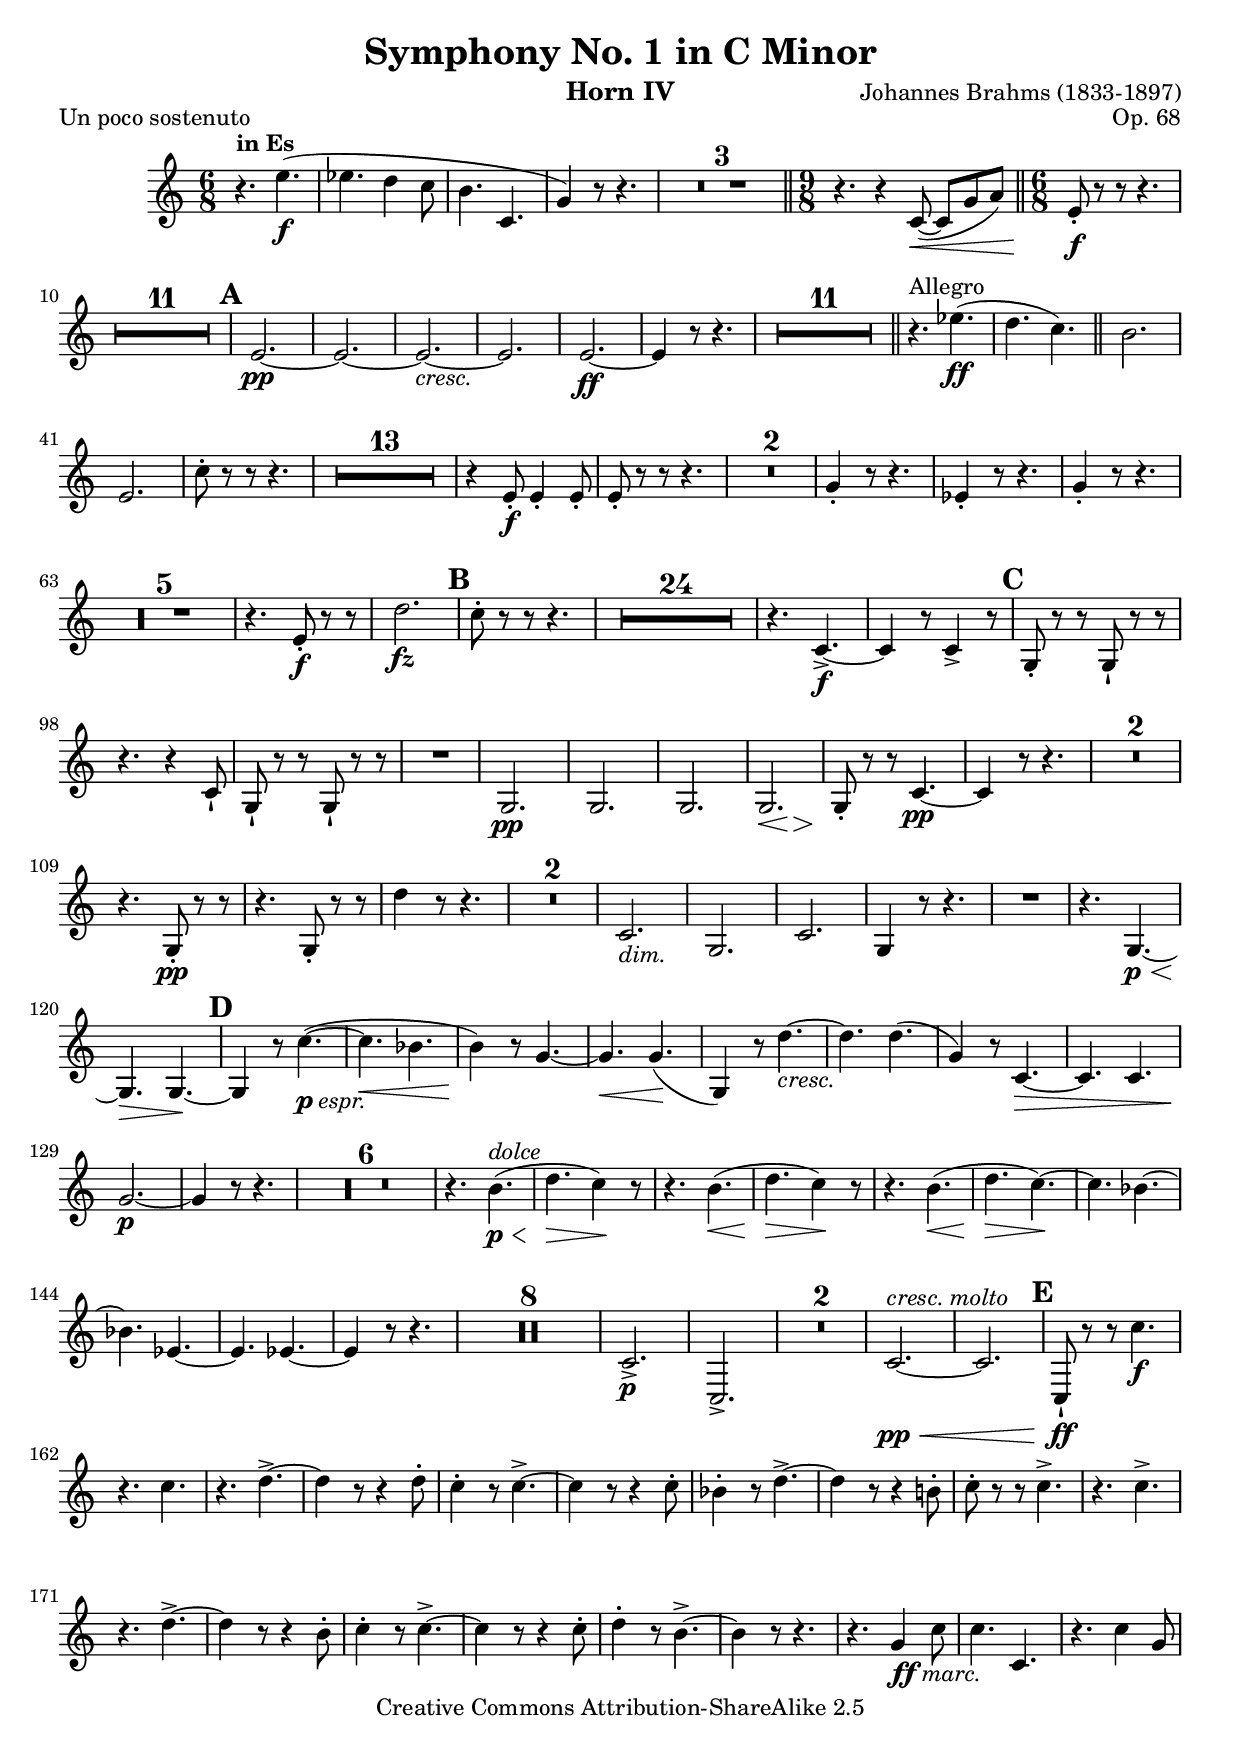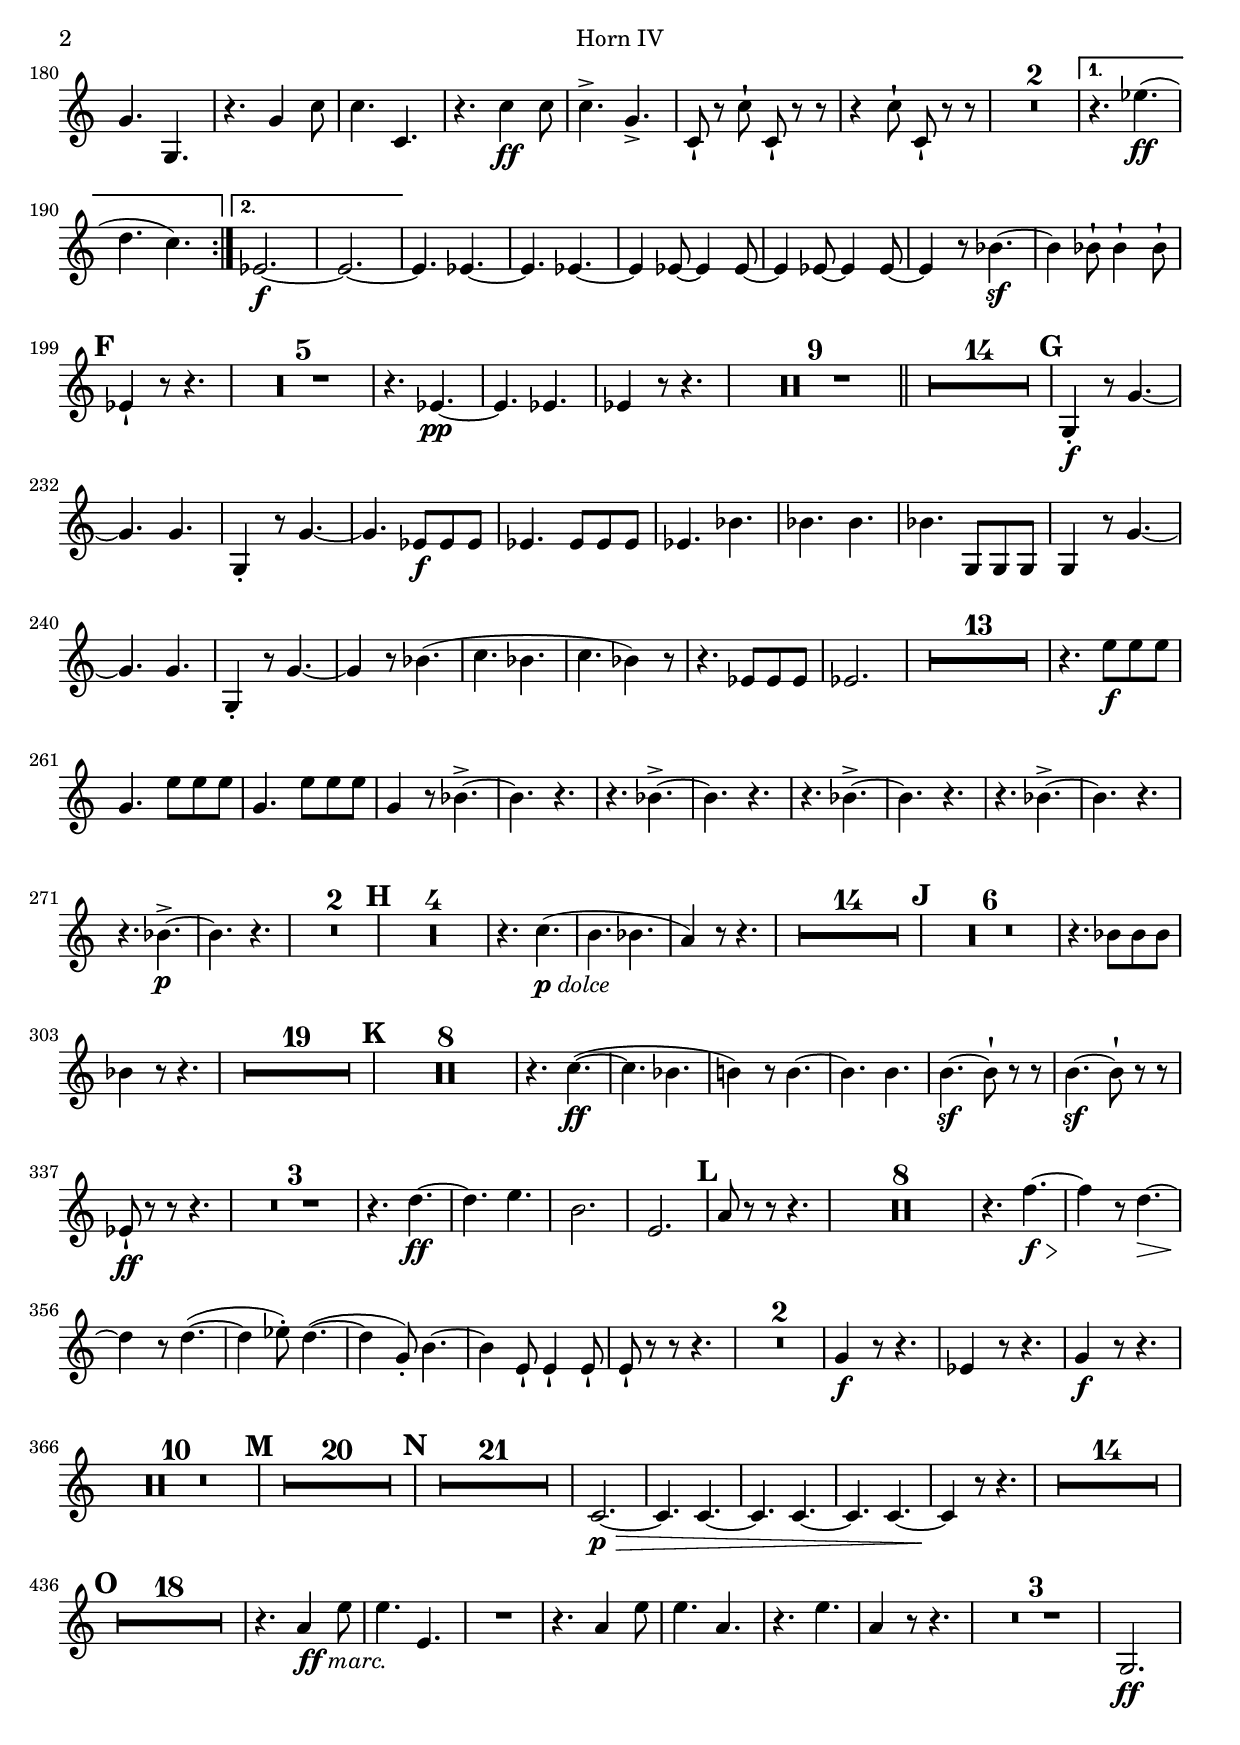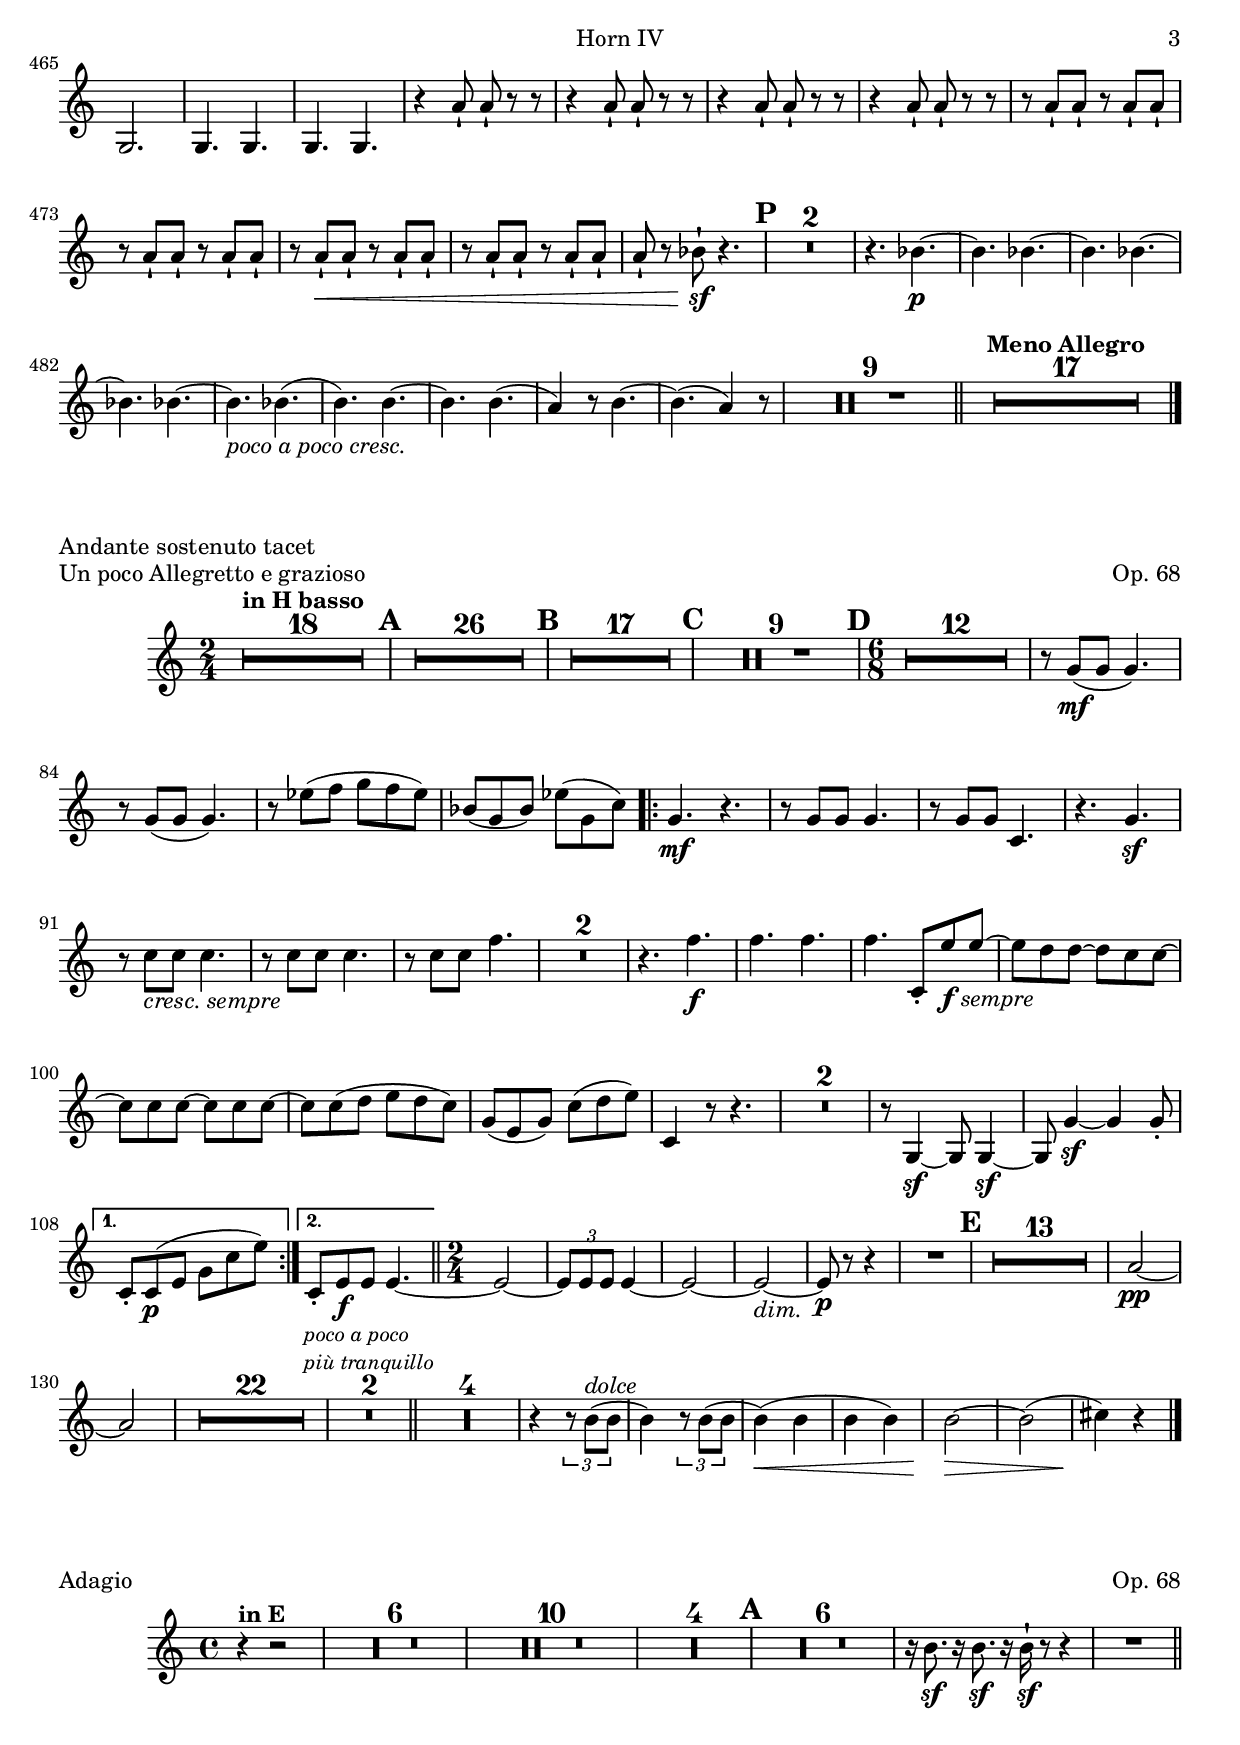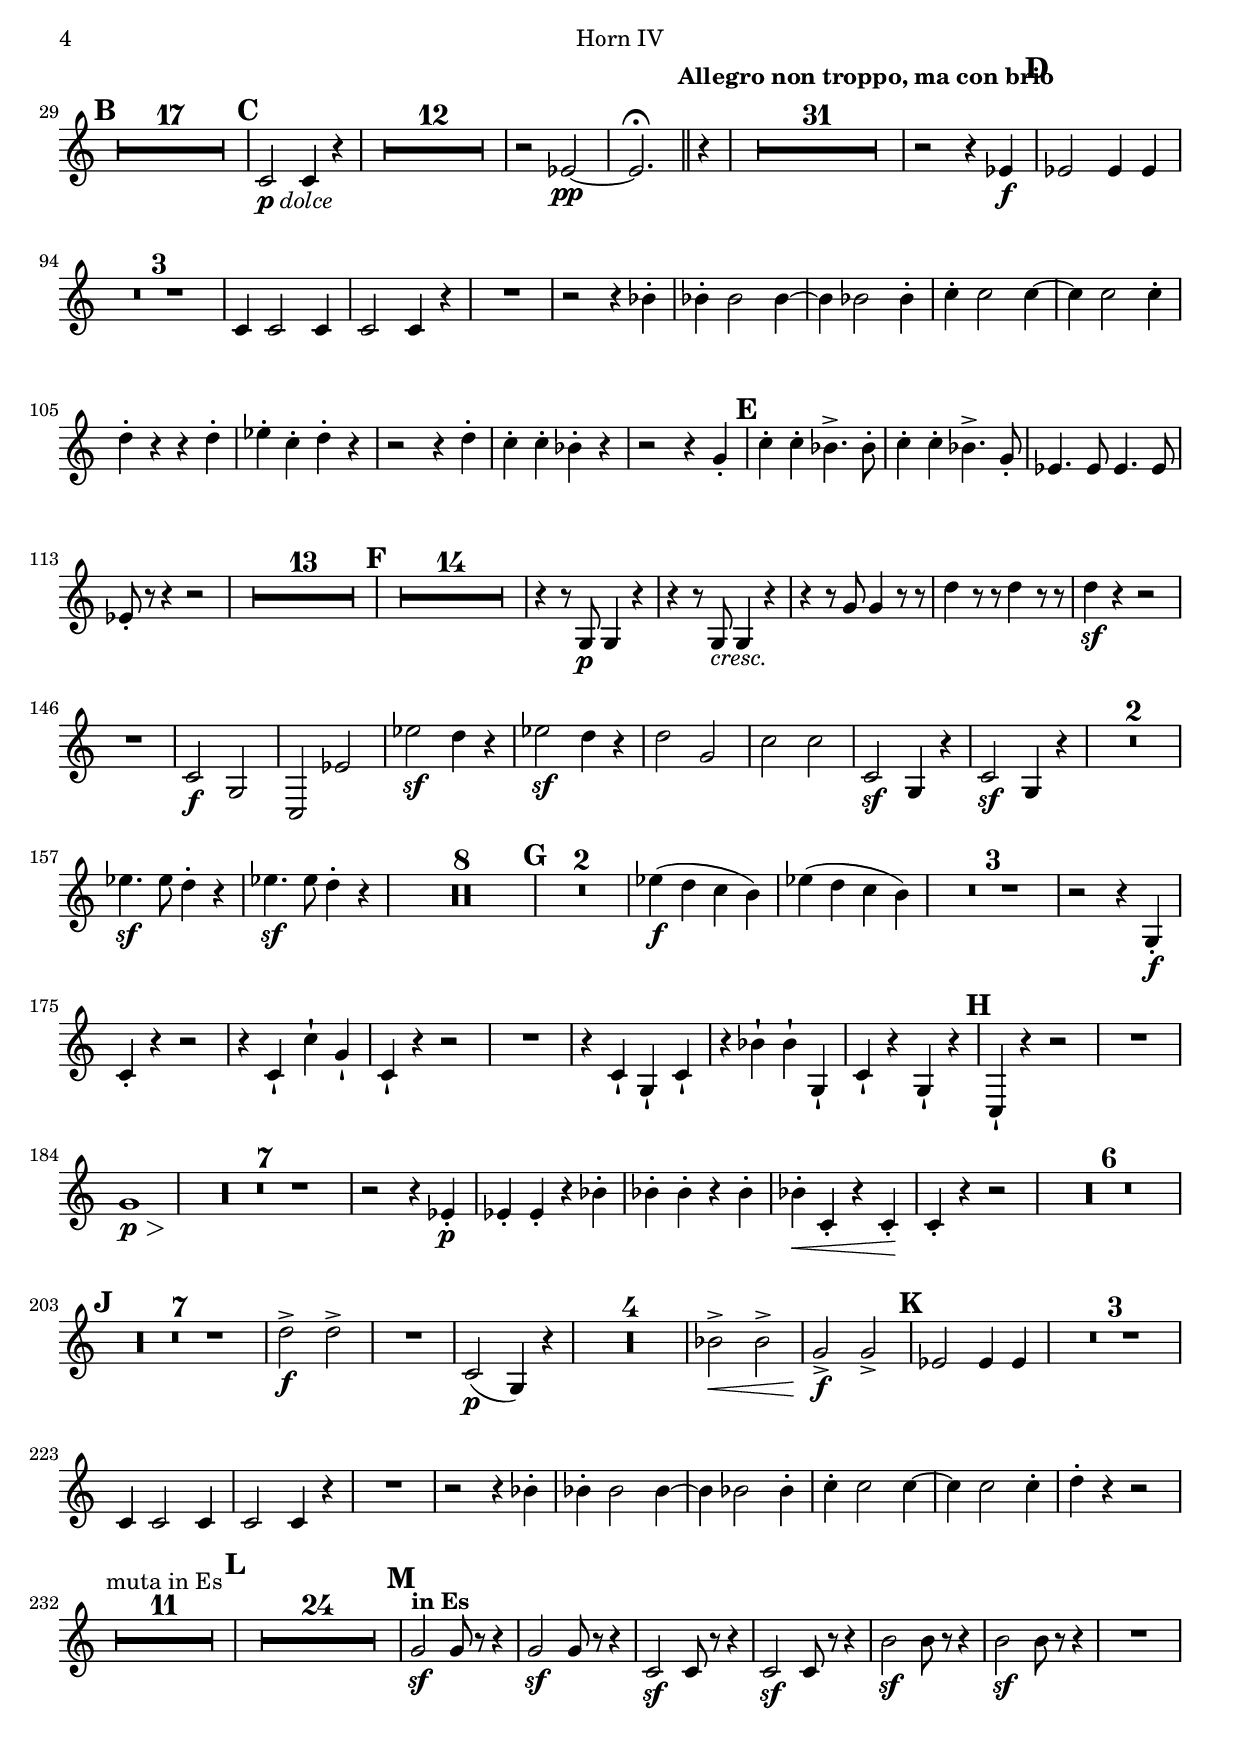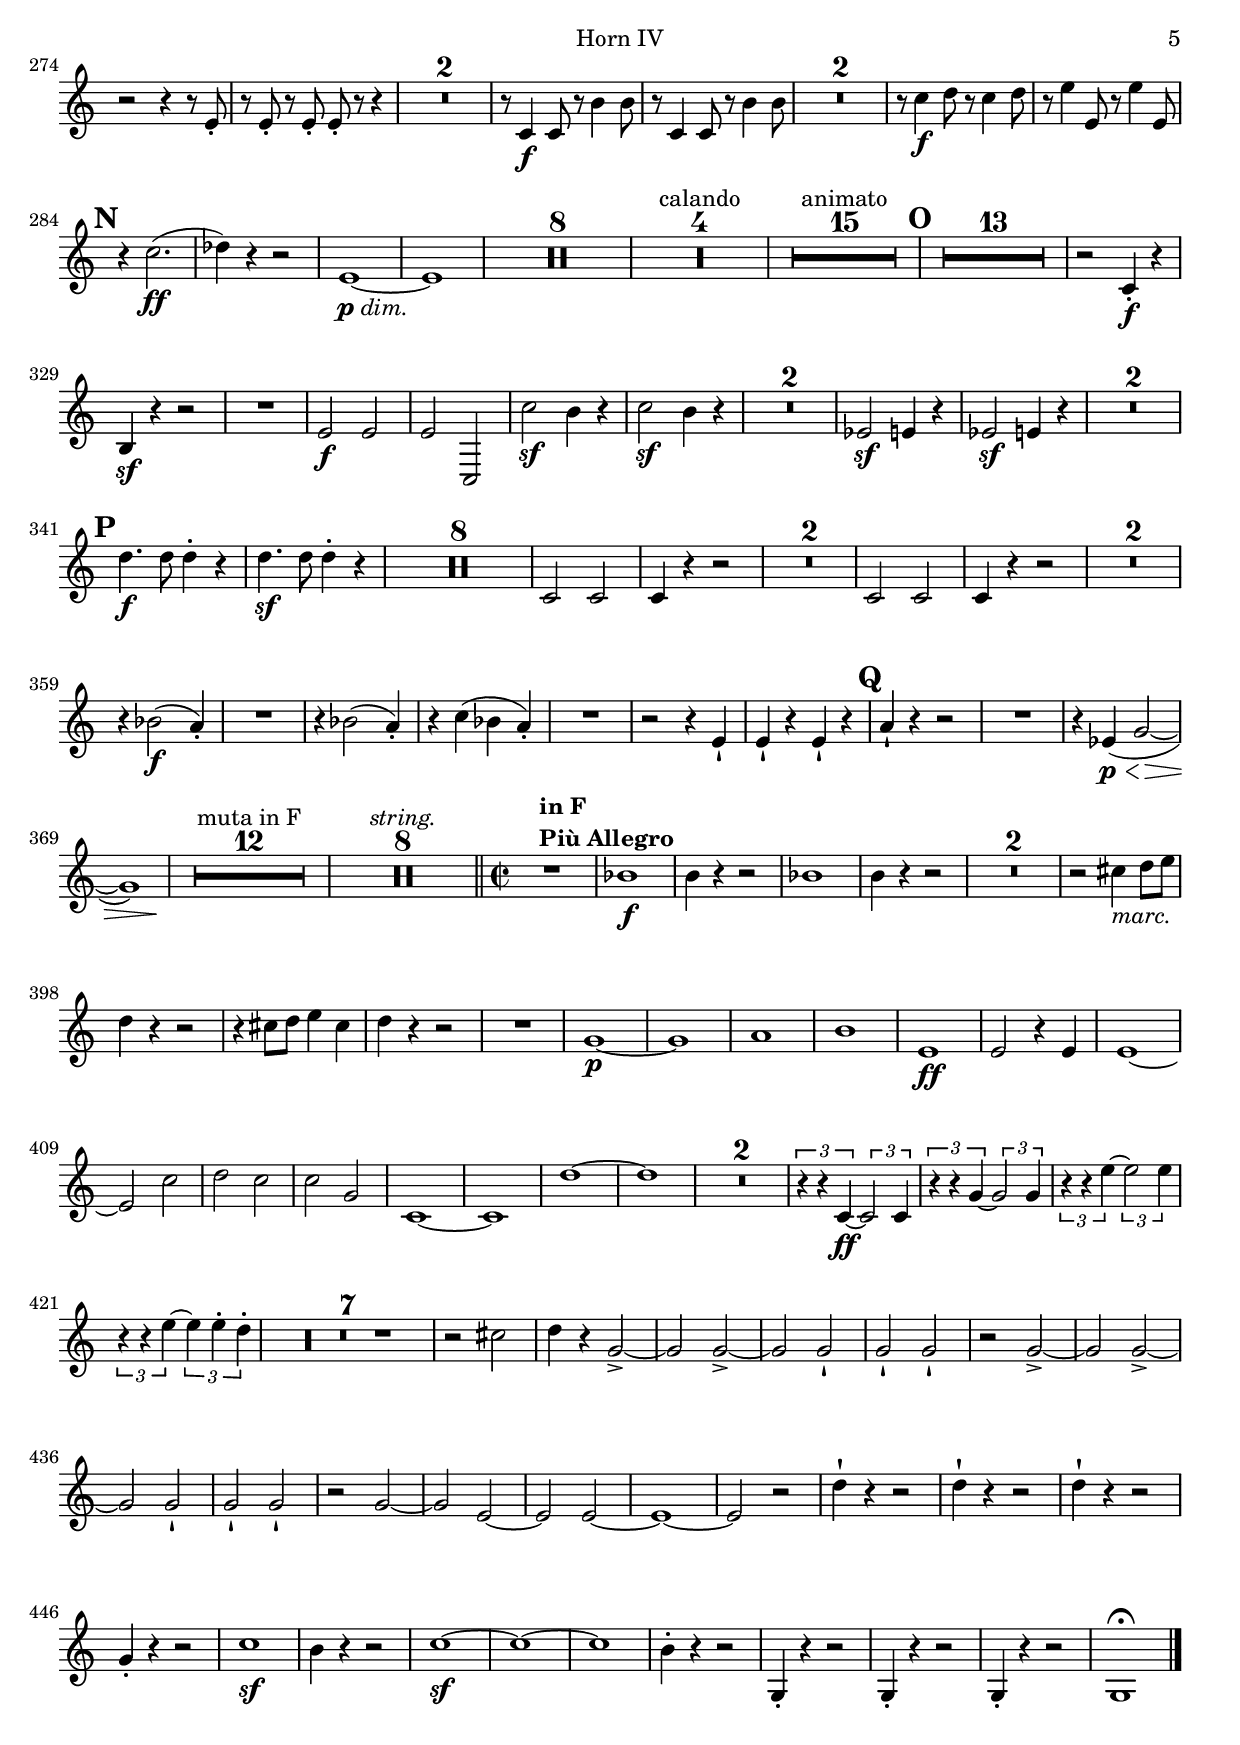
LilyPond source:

\version "2.11.39"

\include "defs.lyi"
hornFourMvtI = \relative c''
{
  \transposition ees
  \key c \major
  \time 6/8
  r4.^\markup{\bold{in Es}} e(\f |
  ees d4 c8 |
  b4. c, |
  g'4) r8 r4. |
  R2.*3 | \bar "||"
  \time 9/8
  r4. r4 c,8~(\< c g' a) | \bar "||"
  \time 6/8
  e-.\f r r r4. |
  R2.*11 |

  \mark \default
  e2.~\pp |
  e2.~ |
  e2.~_\markup{\italic cresc.} |
  e2. |
  e2.~\ff |
  e4 r8 r4. |
  R2.*11 | \bar "||"
  r4.^\markup{Allegro} ees'(\ff |
  d c) | \bar "||"
  \repeat volta 2
  {
    b2. |
    e, |
    c'8-. r r r4. |
    R2.*13 |
    r4 e,8-.\f e4-. e8-. |
    e-. r r r4. |
    R2.*2 |
    g4-. r8 r4. |
    ees4-. r8 r4. |
    g4-. r8 r4. |
    R2.*5 |
    r4. e8-.\f r r |
    d'2.\fz |

    \mark \default
    c8-. r r r4. |
    R2.*24 |
    r4. c,~->\f |
    c4 r8 c4-> r8 |

    \mark \default
    g8-. r r g-| r r |
    r4. r4 c8-|
    g8-| r r g-| r r |
    R2. |
    g2.\pp |
    g2. |
    g2. |
    << g2. {s8\< s s s\> s s\!} >> |
    g8-. r r c4.~\pp |
    c4 r8 r4. |
    R2.*2 |
    r4. g8-.\pp r r |
    r4. g8-. r r |
    d''4 r8 r4. |
    R2.*2 |
    c,2._\markup{\italic dim.} |
    g |
    c |
    g4 r8 r4. |
    R2. |
    r4. g~\p\< |
    g\> g~\! |

    \mark \default
    g4 r8 c'4.~(_\markup{\dynamic p \italic espr.} |
    c4.\< bes |
    b4)\! r8 g4.~ |
    g\< g\!( |
    g,4) r8 d''4.~_\markup{\italic cresc.} |
    d d( |
    g,4) r8 c,4.~\> |
    c c |
    g'2.~\p |
    g4 r8 r4. |
    R2.*6 |
    r4. b(^\markup{\italic dolce}\p\< |
    d\> c4)\! r8 |
    r4. b(\< |
    d\> c4)\! r8 |
    r4. b(\< |
    d\> c4.~)\! |
    c bes~ |
    bes ees,~ |
    ees ees~ |
    ees4 r8 r4. |
    R2.*8 |
    c2.->\p |
    c,-> |
    R2.*2 |
    c'2.~^\markup{\italic{cresc. molto}}\pp\< |
    c |

    \mark \default
    c,8-|\ff r r c''4.\f |
    r c |
    r d~-> |
    d4 r8 r4 d8-. |
    c4-. r8 c4.~-> |
    c4 r8 r4 c8-. |
    bes4-. r8 d4.~-> |
    d4 r8 r4 b!8-. |
    c-. r r c4.-> |
    r c-> |
    r d~-> |
    d4 r8 r4 b8-. |
    c4-. r8 c4.~-> |
    c4 r8 r4 c8-. |
    d4-. r8 b4.~-> |
    b4 r8 r4. |
    r g4_\markup{\dynamic ff \italic marc.} c8 |
    c4. c, |
    r c'4 g8 |
    g4. g, |
    r g'4 c8 |
    c4. c, |
    r c'4\ff c8 |
    c4.-> g-> |
    c,8-| r c'-| c,-| r r |
    r4 c'8-| c,-| r r |
    R2.*2 |
  }
  \alternative
  {
    {r4. ees'(\ff | d c) |}
    {ees,2.~\f| ees~ |}
  }
  ees4. ees~ |
  ees4. ees~ |
  ees4 ees8~ ees4 ees8~ |
  ees4 ees8~ ees4 ees8~ |
  ees4 r8 bes'4.~\sf |
  bes4 bes8-| bes4-| bes8-| |

  \mark \default
  ees,4-| r8 r4. |
  R2.*5 |
  r4. ees4.~\pp |
  ees ees |
  ees4 r8 r4. |
  R2.*9 | \bar "||"
  R2.*14 |

  \mark \default
  g,4-.\f r8 g'4.~ |
  g g |
  g,4-. r8 g'4.~ |
  g ees8\f ees ees |
  ees4. ees8 ees ees |
  ees4. bes' |
  bes bes |
  bes g,8 g g |
  g4 r8 g'4.~ |
  g g |
  g,4-. r8 g'4.~ | 
  g4 r8 bes4.( |
  c bes |
  c bes4) r8 |
  r4. ees,8 ees ees |
  ees2. |
  R2.*13 |
  r4. e'8\f e e |
  g,4. e'8 e e |
  g,4. e'8 e e |
  g,4 r8 bes4.~-> |
  bes r |
  r bes~-> |
  bes r |
  r bes~-> |
  bes r |
  r bes~-> |
  bes r |
  r bes~->\p |
  bes r |
  R2.*2 |

  \mark \default
  R2.*4 |
  r4. c(_\markup{\dynamic p \italic dolce} |
  b bes |
  a4) r8 r4. |
  R2.*14 |

  \mark \default
  R2.*6 |
  r4. bes8 bes bes |
  bes4 r8 r4. |
  R2.*19 |

  \mark \default
  R2.*8 |
  r4. c~(\ff |
  c bes |
  b!4) r8 b4.~ |
  b b |
  b4.~\sf b8-| r r |
  b4.~\sf b8-| r r |
  ees,8-|\ff r r r4. |
  R2.*3 |
  r4. d'~\ff |
  d e |
  b2. |
  e, |

  \mark \default
  a8 r r r4. |
  R2.*8 |
  r4. f'4.~\f\> |
  f4\! r8 d4.~\> |
  d4\! r8 d4.~( |
  d4 ees8-.) d4.~( |
  d4 g,8-.) b4.~ |
  b4 e,8-| e4-| e8-| |
  e8-| r r r4. |
  R2.*2 |
  g4\f r8 r4. |
  ees4 r8 r4. |
  g4\f r8 r4. |
  R2.*10 |

  \mark \default
  R2.*20 |

  \mark \default
  R2.*21 |
  c,2.~\p\> |
  c4. c4.~ |
  c4. c4.~ |
  c4. c4.~ |
  c4\! r8 r4. |
  R2.*14 |

  \mark \default
  R2.*18 |
  r4. a'4_\markup{\dynamic ff \italic marc.} e'8 |
  e4. e, |
  R2. |
  r4. a4 e'8 |
  e4. a, |
  r4. e' |
  a,4 r8 r4. |
  R2.*3 |
  g,2.\ff |
  g |
  g4. g |
  g g |
  r4 a'8-| a-| r r |
  r4 a8-| a-| r r |
  r4 a8-| a-| r r |
  r4 a8-| a-| r r |
  r8 a-| a-| r a-| a-| |
  r8 a-| a-| r a-| a-| |
  r8 a-|\< a-| r a-| a-| |
  r8 a-| a-| r a-| a-| |
  a8-| r bes-|\sf r4. |

  \mark \default
  R2.*2 |
  r4. bes~\p |
  bes bes~ |
  bes bes~ |
  bes bes~ |
  bes_\markup{\italic{poco a poco cresc.}} bes( |
  b) b~ |
  b b( |
  a4) r8 b4.~ |
  b( a4) r8 |
  R2.*9 | \bar "||"
  \once \override MultiMeasureRestText #'springs-and-rods
    = #ly:multi-measure-rest::set-text-rods
  R2.*17^\markup{\bold{Meno Allegro}} | \bar "|."
  }


hornFourMvtIII = \relative c''
{
  \key c \major
  \time 2/4
  \once \override MultiMeasureRestText #'springs-and-rods
    = #ly:multi-measure-rest::set-text-rods
  R2*18^\markup{\bold{in H basso}} |

  \mark \default
  R2*26 |

  \mark \default
  R2*17 |

  \mark \default
  R2*9 |

  \mark \default
  \time 6/8
  R2.*12 |
  r8 g(\mf g g4.) |
  r8 g( g g4.) |
  r8 ees'( f g f ees) |
  bes( g bes) ees( g, c) |
  \repeat volta 2
  {
    g4.\mf r |
    r8 g g g4. |
    r8 g g c,4. |
    r g'\sf |
    r8 c_\markup{\italic{cresc. sempre}} c c4. |
    r8 c c c4. |
    r8 c c f4. |
    R2.*2 |
    r4. f\f |
    f f |
    f c,8-. e'_\markup{\dynamic f \italic sempre} e~ |
    e d d~ d c c~ |
    c c c~ c c c~ |
    c c( d e d c) |
    g( e g) c( d e) |
    c,4 r8 r4. |
    R2.*2 |
    r8 g4~\sf g8 g4~\sf |
    g8 g'4~\sf g g8-. |
  }
  \alternative
  {
    {c,8-. c(\p e g c e) |}
    {c,8-. e\f e e4.~ | \bar "||"}
  }

  \time 2/4
  e2~ |
  \times 2/3 {e8 e e} e4~ |
  e2~ |
  e2~_\markup{\italic dim.} |
  e8\p r r4 |
  R2 |

  \mark \default
  R2*13 |
  a2~\pp | a |
  R2*22 |
  R2*2^\markup{\smaller \italic {\column {\line{poco a poco} \line{più tranquillo}}}} | \bar "||"
  R2*4
  r4 \times 2/3 {r8 b(^\markup{\italic dolce} b} |
  b4) \times 2/3 {r8 b( b} |
  b4)(\< b |
  b b) |
  b2~\> |
  b~( |
  cis4)\! r4 | \bar "|."
}


hornFourMvtIV = \relative c''
{
  \transposition e,
  \partial 4*3 r4^\markup{\bold {in E}} r2 |
  R1*6 |
  R1*10 |
  R1*4 |

  \mark \default
  R1*6 |
  r16 b8.\sf r16 b8.\sf r16 b-|\sf r8 r4 |
  R1 | \bar "||"

  \mark \default
  R1*17 |

  \mark \default
  c,2_\markup{\dynamic p \italic dolce} c4 r |
  R1*12 |
  r2 ees~\pp |
  ees2.\fermata \bar "||"
    \once \override TextScript #'extra-offset = #'(-2.0 . 1.5)
    r4^\markup{\bold{Allegro non troppo, ma con brio}} |
  R1*31 |
  r2 r4 ees\f |

  \mark \default
  ees2 ees4 ees |
  R1*3 |
  c4 c2 c4 |
  c2 c4 r |
  R1 |
  r2 r4 bes'-. |
  bes-. bes2 bes4~ |
  bes4 bes2 bes4-. |
  c4-. c2 c4~ |
  c4 c2 c4-. |
  d4-. r r d-. |
  ees-. c-. d-. r |
  r2 r4 d-. |
  c-. c-. bes-. r |
  r2 r4 g-. |

  \mark \default
  c4-. c-. bes4.-> bes8-. |
  c4-. c-. bes4.-> g8-. |
  ees4. ees8 ees4. ees8 |
  ees8-. r r4 r2 |
  R1*13 |

  \mark \default
  R1*14 |
  r4 r8 g,\p g4 r |
  r4 r8 g_\markup{\italic cresc.} g4 r |
  r4 r8 g' g4 r8 r |
  d'4 r8 r d4 r8 r |
  d4\sf r r2 |
  R1 |
  c,2\f g |
  c, ees' |
  ees'2\sf d4 r |
  ees2\sf d4 r |
  d2 g, |
  c c |
  c,2\sf g4 r |
  c2\sf g4 r |
  R1*2 |
  ees''4.\sf ees8 d4-. r |
  ees4.\sf ees8 d4-. r |
  R1* 8 |

  \mark \default
  R1*2 |
  ees4(\f d c b) |
  ees4( d c b) |
  R1*3 |
  r2 r4 g,-.\f |
  c-. r r2 |
  r4 c-| c'-| g-| |
  c,-| r r2 |
  R1 |
  r4 c-| g-| c-| |
  r bes'-| bes-| g,-| |
  c-| r g-| r |

  \mark \default
  c,-| r r2 |
  R1 |
  << g''1 {s4\p\> s s s\!} >> |
  R1*7 |
  r2 r4 ees4-.\p |
  ees-. ees-. r bes'-. |
  bes-. bes-. r bes-. |
  bes-.\< c,-. r c-.\! |
  c-. r r2 |
  R1*6 |

  \mark \default
  R1*7 |
  d'2->\f d-> |
  R1 |
  c,2(\p g4) r |
  R1*4 |
  bes'2->\< bes-> |
  g->\f g-> |

  \mark \default
  ees2 ees4 ees |
  R1*3 |
  c4 c2 c4 |
  c2 c4 r |
  R1 |
  r2 r4 bes'-. |
  bes4-. bes2 bes4~ |
  bes4 bes2 bes4-. |
  c4-. c2 c4~ |
  c4 c2 c4-. |
  d4-. r r2 |
  \transposition ees,
  R1*11^\markup{muta in Es} |

  \mark \default
  R1*24 |

  \mark \default
  g,2\sf^\markup{\bold {in Es}} g8 r r4 |
  g2\sf g8 r r4 |
  c,2\sf c8 r r4 |
  c2\sf c8 r r4 |
  b'2\sf b8 r r4 |
  b2\sf b8 r r4 |
  R1 |
  r2 r4 r8 e,-. |
  r e-. r e-. e-. r r4 |
  R1*2 |
  r8 c4\f c8 r b'4 b8 |
  r8 c,4 c8 r b'4 b8 |
  R1*2 |
  r8 c4\f d8 r c4 d8 |
  r8 e4 e,8 r e'4 e,8 |

  \mark \default
  r4 c'2.(\ff |
  des4) r r2 |
  e,1~_\markup{\dynamic p \italic dim.} |
  e |
  R1*8 |
  \once \override MultiMeasureRestText #'springs-and-rods
    = #ly:multi-measure-rest::set-text-rods
  R1*4^\markup{calando} |
  \once \override MultiMeasureRestText #'springs-and-rods
    = #ly:multi-measure-rest::set-text-rods
  R1*15^\markup{animato} |

  \mark \default
  R1*13 |
  r2 c4-.\f r |
  b\sf r r2 |
  R1 |
  e2\f e |
  e c, |
  c''2\sf b4 r |
  c2\sf b4 r |
  R1*2 |
  ees,2\sf e4 r |
  ees2\sf e4 r |
  R1*2 |

  \mark \default
  d'4.\f d8 d4-. r |
  d4.\sf d8 d4-. r |
  R1*8 |
  c,2 c |
  c4 r r2 |
  R1*2 |
  c2 c |
  c4 r r2 |
  R1*2 |
  r4 bes'2(\f a4-.) |
  R1 |
  r4 bes2( a4-.) |
  r4 c( bes a-.) |
  R1 |
  r2 r4 e-| |
  e-| r e-| r |

  \mark \default
  a-| r r2 |
  R1 |
  r4 ees4(\p\< g2~\> |
  << g1) {s4 s s s\!} >> |
  \transposition f,
  \once \override MultiMeasureRestText #'springs-and-rods
    = #ly:multi-measure-rest::set-text-rods
  R1*12^\markup{muta in F} |
  R1*8^\markup{\italic string.} | \bar "||"

  \time 2/2
  s1*0^\markup{\column {\line \bold{in F} \line \bold{Più Allegro}}} R1 |
  bes1\f |
  b4 r4 r2 |
  bes1 |
  b4 r4 r2 |
  R1*2 |
  r2 cis4_\markup{\italic marc.} d8 e |
  d4 r r2 |
  r4 cis8 d e4 cis |
  d4 r r2 |
  R1 |
  g,1~\p |
  g |
  a |
  b |
  e,\ff |
  e2 r4 e |
  e1~ |
  e2 c' |
  d c |
  c g |
  c,1~ |
  c |
  d'~ |
  d |
  R1*2 |
  \times 2/3 { r4 r c,~\ff } \times 2/3 { c2 c4 } |
  \times 2/3 { r4 r g'~ } \times 2/3 { g2 g4 } |
  \times 2/3 { r4 r e'~ } \times 2/3 { e2 e4 } |
  \times 2/3 { r4 r e~ } \times 2/3 { e4 e-. d-. } |
  R1*7 |
  r2 cis |
  d4 r g,2~-> |
  g g~-> |
  g g-| |
  g-| g-| |
  r g~-> |
  g g~-> |
  g g-| |
  g-| g-| |
  r g~ |
  g e~ |
  e e~ |
  e1~ |
  e2 r |
  d'4-| r r2 |
  d4-| r r2 |
  d4-| r r2 |
  g,4-. r r2 |
  c1\sf |
  b4 r r2 |
  c1~\sf |
  c~ |
  c |
  b4-. r r2 |
  g,4-. r r2 |
  g4-. r r2 |
  g4-. r r2 |
  g1\fermata | \bar "|."
}



\paper
{
  ragged-last-bottom = ##f
}

instrument = "Horn IV"

\book
{
  \include "header.lyi"
  \score
  {
    \new Staff
    {
      \set Score.skipBars = ##t
      \hornFourMvtI
    }
    \header { piece = \MvtI }
  }
  \markup { \MvtII tacet }
  \score
  {
    \new Staff
    {
      \set Score.skipBars = ##t
      \hornFourMvtIII
    }
    \header { piece = \MvtIII }
  }
  \score
  {
    \new Staff
    {
      \set Score.skipBars = ##t
      \hornFourMvtIV
    }
    \header { piece = \MvtIV }
  }
}

